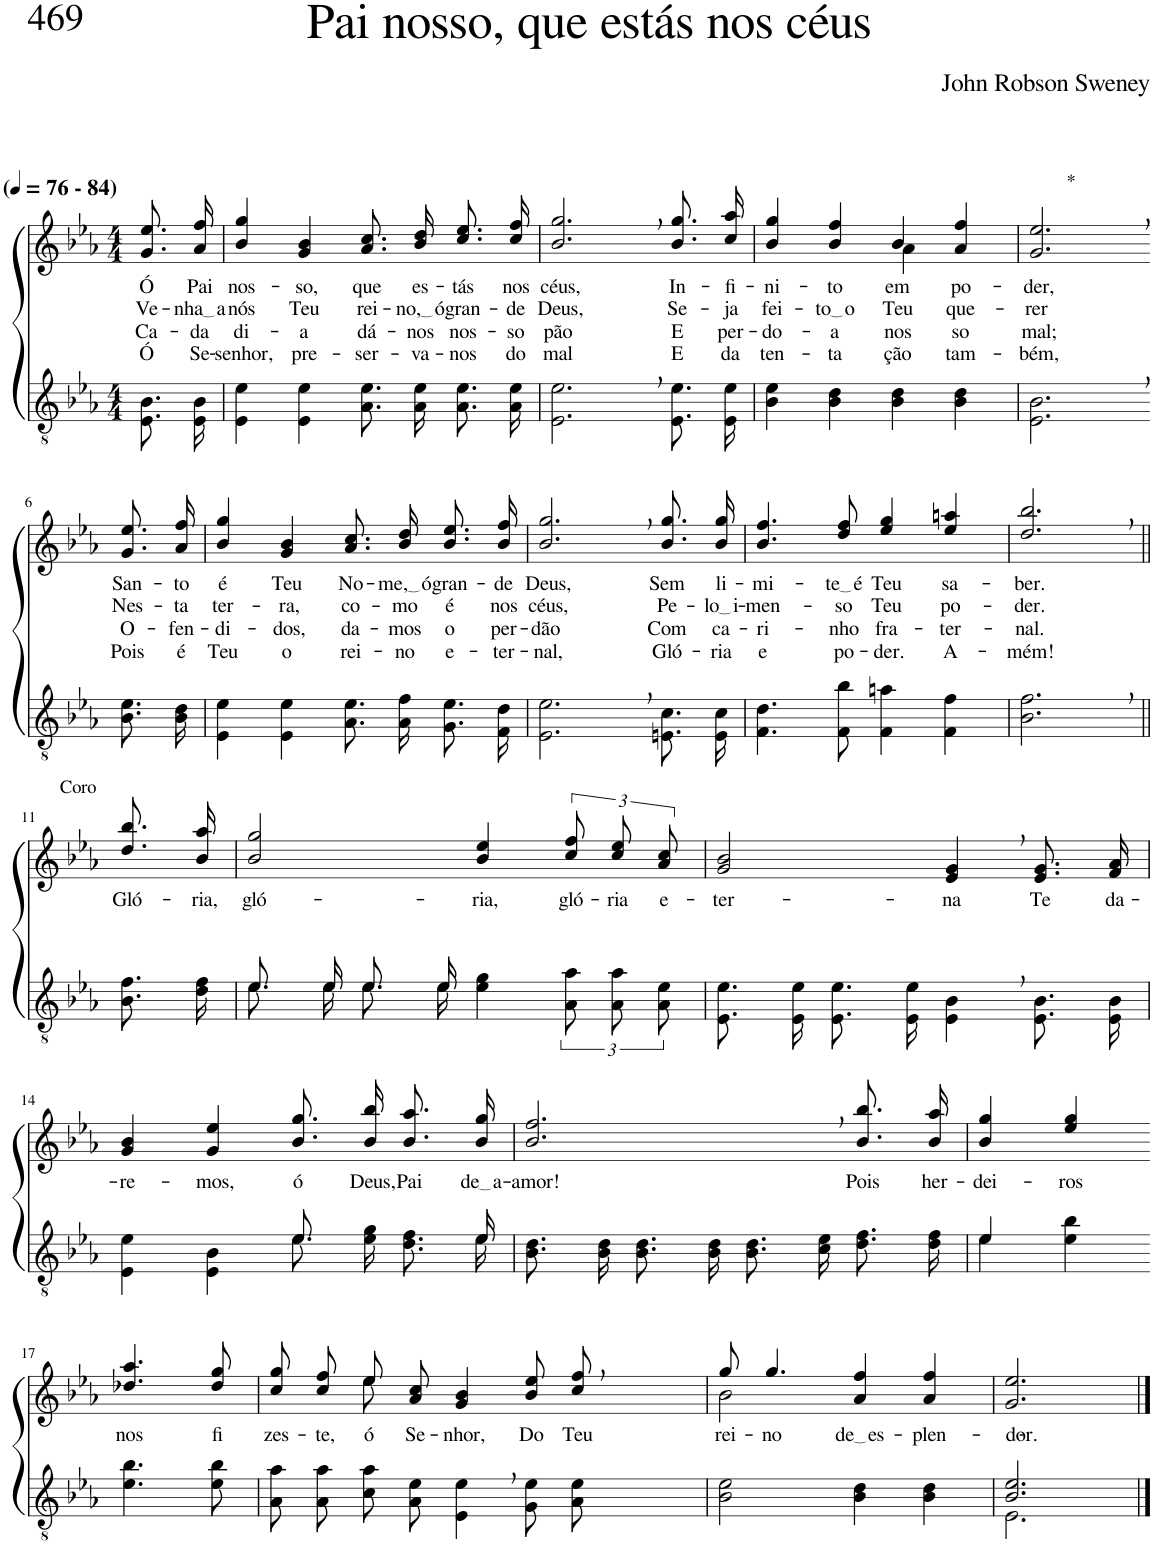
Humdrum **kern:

**kern	**kern	**text	**text	**text	**text
*part2	*part1	*part1	*part1	*part1	*part1
*staff2	*staff1	*staff1	*staff1	*staff1	*staff1
*I"Parte III e IV	*I"Parte I e II	*	*	*	*
*clefGv2	*clefG2	*	*	*	*
*Trd4c7	*Trd4c7	*	*	*	*
*k[b-e-a-]	*k[b-e-a-]	*	*	*	*
*M4/4	*M4/4	*	*	*	*
*MM76	*MM76	*	*	*	*
=1	=1	=1	=1	=1	=1
!	!LO:TX:a:B:t=(	!	!	!	!
!	!LO:TX:a:B:t=- 84)	!	!	!	!
!	!	!LO:LY:b	!LO:LY:b	!LO:LY:b	!LO:LY:b
8.E-/ 8.B-/L	8.g\ 8.ee-\L	Ó	Ve-	Ca-	Ó
!	!	!LO:LY:b	!LO:LY:b	!LO:LY:b	!LO:LY:b
16E-/ 16B-/Jk	16a-\ 16ff\Jk	Pai	nha a	-da	Se-
=2	=2	=2	=2	=2	=2
!	!	!LO:LY:b	!LO:LY:b	!LO:LY:b	!LO:LY:b
4E-\ 4e-\	4b-/ 4gg/	nos-	nós	di-	-senhor,
!	!	!LO:LY:b	!LO:LY:b	!LO:LY:b	!LO:LY:b
4E-\ 4e-\	4g/ 4b-/	-so,	Teu	-a	pre-
!	!	!LO:LY:b	!LO:LY:b	!LO:LY:b	!LO:LY:b
8.A-\ 8.e-\L	8.a-\ 8.cc\L	que	rei-	dá-	-ser-
!	!	!LO:LY:b	!LO:LY:b	!LO:LY:b	!LO:LY:b
16A-\ 16e-\Jk	16b-\ 16dd\Jk	es-	no, ó	-nos	-va-
!	!	!LO:LY:b	!LO:LY:b	!LO:LY:b	!LO:LY:b
8.A-\ 8.e-\L	8.cc\ 8.ee-\L	-tás	gran-	nos-	-nos
!	!	!LO:LY:b	!LO:LY:b	!LO:LY:b	!LO:LY:b
16A-\ 16e-\Jk	16cc\ 16ff\Jk	nos	-de	-so	do
=3	=3	=3	=3	=3	=3
!	!	!LO:LY:b	!LO:LY:b	!LO:LY:b	!LO:LY:b
2.E-\, 2.e-\,	2.b-/, 2.gg/,	céus,	Deus,	pão	mal
!	!	!LO:LY:b	!LO:LY:b	!LO:LY:b	!LO:LY:b
8.E-/ 8.e-/L	8.b-\ 8.gg\L	In-	Se-	E	E
!	!	!LO:LY:b	!LO:LY:b	!LO:LY:b	!LO:LY:b
16E-/ 16e-/Jk	16cc\ 16aa-\Jk	-fi-	-ja	per-	da
=4	=4	=4	=4	=4	=4
!	!	!LO:LY:b	!LO:LY:b	!LO:LY:b	!LO:LY:b
*	*^	*	*	*	*
4B-\ 4e-\	4b-/ 4gg/	2ryy	-ni-	fei-	-do-	ten-
!	!	!	!LO:LY:b	!LO:LY:b	!LO:LY:b	!LO:LY:b
4B-\ 4d\	4b-/ 4ff/	.	-to	to o	-a	-ta-
!	!	!	!LO:LY:b	!LO:LY:b	!LO:LY:b	!LO:LY:b
4B-\ 4d\	4b-/	4a-\	em	Teu	nos-	-ção
!	!	!	!LO:LY:b	!LO:LY:b	!LO:LY:b	!LO:LY:b
4B-\ 4d\	4a-/ 4ff/	4ryy	po-	que-	-so	tam-
=5	=5	=5	=5	=5	=5	=5
!	!LO:TX:a:t=*	!	!	!	!	!
!	!	!	!LO:LY:b	!LO:LY:b	!LO:LY:b	!LO:LY:b
*	*v	*v	*	*	*	*
2.E-\, 2.B-\,	2.g/, 2.ee-/,	-der,	-rer	mal;	-bém,
!!LO:LB:g=z
=6-	=6-	=6-	=6-	=6-	=6-
!	!	!LO:LY:b	!LO:LY:b	!LO:LY:b	!LO:LY:b
8.B-\ 8.e-\L	8.g\ 8.ee-\L	San-	Nes-	O-	Pois
!	!	!LO:LY:b	!LO:LY:b	!LO:LY:b	!LO:LY:b
16B-\ 16d\Jk	16a-\ 16ff\Jk	-to	-ta	-fen-	é
=7	=7	=7	=7	=7	=7
!	!	!LO:LY:b	!LO:LY:b	!LO:LY:b	!LO:LY:b
4E-\ 4e-\	4b-/ 4gg/	é	ter-	-di-	Teu
!	!	!LO:LY:b	!LO:LY:b	!LO:LY:b	!LO:LY:b
4E-\ 4e-\	4g/ 4b-/	Teu	-ra,	-dos,	o
!	!	!LO:LY:b	!LO:LY:b	!LO:LY:b	!LO:LY:b
8.A-\ 8.e-\L	8.a-\ 8.cc\L	No-	co-	da-	rei-
!	!	!LO:LY:b	!LO:LY:b	!LO:LY:b	!LO:LY:b
16A-\ 16f\Jk	16b-\ 16dd\Jk	me, ó	mo	-mos	-no
!	!	!LO:LY:b	!LO:LY:b	!LO:LY:b	!LO:LY:b
8.G\ 8.e-\L	8.b-\ 8.ee-\L	gran-	-é	o	e-
!	!	!LO:LY:b	!LO:LY:b	!LO:LY:b	!LO:LY:b
16F\ 16d\Jk	16b-\ 16ff\Jk	-de	nos	per-	-ter-
=8	=8	=8	=8	=8	=8
!	!	!LO:LY:b	!LO:LY:b	!LO:LY:b	!LO:LY:b
2.E-\, 2.e-\,	2.b-/, 2.gg/,	Deus,	céus,	-dão	-nal,
!	!	!LO:LY:b	!LO:LY:b	!LO:LY:b	!LO:LY:b
8.En/ 8.c/L	8.b-\ 8.gg\L	Sem	Pe-	Com	Gló-
!	!	!LO:LY:b	!LO:LY:b	!LO:LY:b	!LO:LY:b
16E/ 16c/Jk	16b-\ 16gg\Jk	li-	lo i	ca-	-ria
=9	=9	=9	=9	=9	=9
!	!	!LO:LY:b	!LO:LY:b	!LO:LY:b	!LO:LY:b
4.F\ 4.d\	4.b-/ 4.ff/	-mi-	-men-	-ri-	e
!	!	!LO:LY:b	!LO:LY:b	!LO:LY:b	!LO:LY:b
8F\ 8b-\	8dd/ 8ff/	te é	-so	-nho	po-
!	!	!LO:LY:b	!LO:LY:b	!LO:LY:b	!LO:LY:b
4F\ 4an\	4ee-/ 4gg/	Teu	Teu	fra-	-der.
!	!	!LO:LY:b	!LO:LY:b	!LO:LY:b	!LO:LY:b
4F\ 4f\	4ee-/ 4aan/	sa-	po-	-ter-	A-
=10	=10	=10	=10	=10	=10
!	!	!LO:LY:b	!LO:LY:b	!LO:LY:b	!LO:LY:b
2.B-\, 2.f\,	2.dd/, 2.bb-/,	-ber.	-der.	-nal.	-mém!
!!LO:LB:g=z
=11||	=11||	=11||	=11||	=11||	=11||
!	!LO:TX:a:t=Coro	!	!	!	!
!	!	!LO:LY:b	!	!	!
8.B-\ 8.f\L	8.dd\ 8.bb-\L	Gló-	.	.	.
!	!	!LO:LY:b	!	!	!
16d\ 16f\Jk	16b-\ 16aa-\Jk	-ria,	.	.	.
=12	=12	=12	=12	=12	=12
*^	*	*	*	*	*
!	!	!	!LO:LY:b	!	!	!
8.e-/L	8.e-\L	2b-/ 2gg/	gló-	.	.	.
16e-/Jk	16e-\Jk	.	.	.	.	.
8.e-/L	8.e-\L	.	.	.	.	.
16e-/Jk	16e-\Jk	.	.	.	.	.
!	!	!	!LO:LY:b	!	!	!
2ryy	4e-\ 4g\	4b-/ 4ee-/	-ria,	.	.	.
!	!	!	!LO:LY:b	!	!	!
.	12A-\ 12a-\L	12cc\ 12ff\L	gló-	.	.	.
!	!	!	!LO:LY:b	!	!	!
.	12A-\ 12a-\	12cc\ 12ee-\	-ria	.	.	.
!	!	!	!LO:LY:b	!	!	!
.	12A-\ 12e-\J	12a-\ 12cc\J	e-	.	.	.
=13	=13	=13	=13	=13	=13	=13
!	!	!	!LO:LY:b	!	!	!
*v	*v	*	*	*	*	*
8.E-/ 8.e-/L	2g/ 2b-/	-ter-	.	.	.
16E-/ 16e-/Jk	.	.	.	.	.
8.E-/ 8.e-/L	.	.	.	.	.
16E-/ 16e-/Jk	.	.	.	.	.
!	!	!LO:LY:b	!	!	!
4E-\, 4B-\,	4e-/, 4g/,	-na	.	.	.
!	!	!LO:LY:b	!	!	!
8.E-/ 8.B-/L	8.e-/ 8.g/L	Te	.	.	.
!	!	!LO:LY:b	!	!	!
16E-/ 16B-/Jk	16f/ 16a-/Jk	da-	.	.	.
!!LO:LB:g=z
=14	=14	=14	=14	=14	=14
*^	*	*	*	*	*
!	!	!	!LO:LY:b	!	!	!
2ryy	4E-\ 4e-\	4g/ 4b-/	-re-	.	.	.
!	!	!	!LO:LY:b	!	!	!
.	4E-\ 4B-\	4g/ 4ee-/	-mos,	.	.	.
!	!	!	!LO:LY:b	!	!	!
8.e-/	8.e-\L	8.b-\ 8.gg\L	ó	.	.	.
!	!	!	!LO:LY:b	!	!	!
4ryy	16e-\ 16g\Jk	16b-\ 16bb-\Jk	Deus,	.	.	.
!	!	!	!LO:LY:b	!	!	!
.	8.d\ 8.f\L	8.b-\ 8.aa-\L	Pai	.	.	.
!	!	!	!LO:LY:b	!	!	!
16e-/	16e-\Jk	16b-\ 16gg\Jk	de a	.	.	.
=15	=15	=15	=15	=15	=15	=15
!	!	!	!LO:LY:b	!	!	!
*v	*v	*	*	*	*	*
8.B-\ 8.d\L	2.b-/, 2.ff/,	-amor!	.	.	.
16B-\ 16d\Jk	.	.	.	.	.
8.B-\ 8.d\L	.	.	.	.	.
16B-\ 16d\Jk	.	.	.	.	.
8.B-\ 8.d\L	.	.	.	.	.
16c\ 16e-\Jk	.	.	.	.	.
!	!	!LO:LY:b	!	!	!
8.d\ 8.f\L	8.b-\ 8.bb-\L	Pois	.	.	.
!	!	!LO:LY:b	!	!	!
16d\ 16f\Jk	16b-\ 16aa-\Jk	her-	.	.	.
=16	=16	=16	=16	=16	=16
*^	*	*	*	*	*
!	!	!	!LO:LY:b	!	!	!
4e-\	4e-/	4b-/ 4gg/	-dei-	.	.	.
!	!	!	!LO:LY:b	!	!	!
4e-\ 4b-\	4ryy	4ee-/ 4gg/	-ros	.	.	.
*v	*v	*	*	*	*	*
!!LO:LB:g=z
=17-	=17-	=17-	=17-	=17-	=17-
*k[b-e-a-]	*k[b-e-a-]	*	*	*	*
*^	*	*	*	*	*
!	!	!	!LO:LY:b	!	!	!
*v	*v	*	*	*	*	*
4.e-\ 4.b-\	4.dd-X/ 4.aa-/	nos	.	.	.
!	!	!LO:LY:b	!	!	!
8e-\ 8b-\	8dd-/ 8gg/	fi-	.	.	.
=18	=18	=18	=18	=18	=18
*	*^	*	*	*	*
!	!	!	!LO:LY:b	!	!	!
8A-\ 8a-\L	4ryy	8cc\ 8gg\L	-zes-	.	.	.
!	!	!	!LO:LY:b	!	!	!
8A-\ 8a-\J	.	8cc\ 8ff\J	-te,	.	.	.
!	!	!	!LO:LY:b	!	!	!
8c\ 8a-\L	8ee-\	8ee-\L	ó	.	.	.
!	!	!	!LO:LY:b	!	!	!
8A-\ 8e-\J	2ryy	8a-\ 8cc\J	Se-	.	.	.
!	!	!	!LO:LY:b	!	!	!
4E-\, 4e-\,	.	4g/ 4b-/	-nhor,	.	.	.
!	!	!	!LO:LY:b	!	!	!
8G\ 8e-\L	.	8b-\ 8ee-\L	Do	.	.	.
!	!	!	!LO:LY:b	!	!	!
8A-\ 8e-\J	8ryy	8cc\ 8ff\J	Teu	.	.	.
=19	=19	=19	=19	=19	=19	=19
!	!	!	!LO:LY:b	!	!	!
2B-\ 2e-\	8gg/	2b-\	rei-	.	.	.
!	!	!	!LO:LY:b	!	!	!
.	4.gg/	.	-no	.	.	.
!	!	!	!LO:LY:b	!	!	!
4B-\ 4d\	4a-/ 4ff/	2ryy	de es	.	.	.
!	!	!	!LO:LY:b	!	!	!
4B-\ 4d\	4a-/ 4ff/	.	-plen-	.	.	.
*	*v	*v	*	*	*	*
=20	=20	=20	=20	=20	=20
*^	*	*	*	*	*
!	!	!	!LO:LY:b	!	!	!
2.B-/ 2.e-/	2.E-\	2.g/ 2.ee-/	-dor.-	.	.	.
*v	*v	*	*	*	*	*
==	==	==	==	==	==
*-	*-	*-	*-	*-	*-
